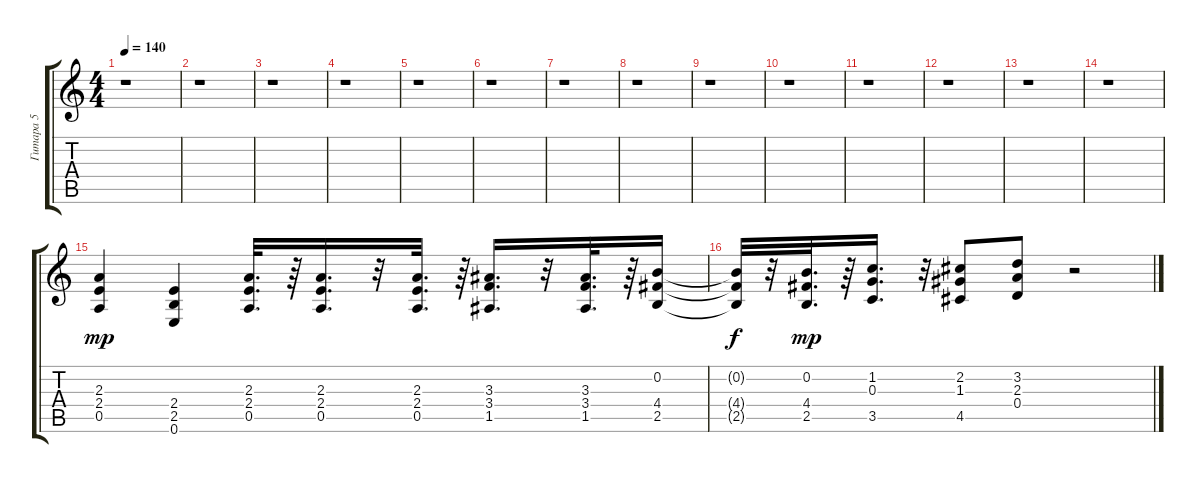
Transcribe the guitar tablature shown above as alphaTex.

\track ("Гитара 5" "Гитара 5") {instrument distortionguitar}
\staff {score tabs}
\tuning (E4 B3 G3 D3 A2 E2) {hide}
\ts (4 4)
\tempo 140
\clef g2
\ks c
r.1{dy mp} |
r.1 |
r.1 |
r.1 |
r.1 |
r.1 |
r.1 |
r.1 |
r.1 |
r.1 |
r.1 |
r.1 |
r.1 |
r.1 |
(2.3 2.4 0.5).4 (2.4 2.5 0.6).4 (2.3 2.4 0.5).32{d} r.64 (2.3 2.4 0.5).16{d} r.32 (2.3 2.4 0.5).32{d} r.64 (3.3 3.4 1.5).16{d} r.32 (3.3 3.4 1.5).32{d} r.64 (0.2 4.4 2.5).16 |
(0.2{t} 4.4{t} 2.5{t}).32{dy f} r.32 (0.2 4.4 2.5).32{d dy mp} r.64 (1.2 0.3 3.5).16{d} r.32 (2.2 1.3 4.5).8 (3.2 2.3 0.4).8 r.2
